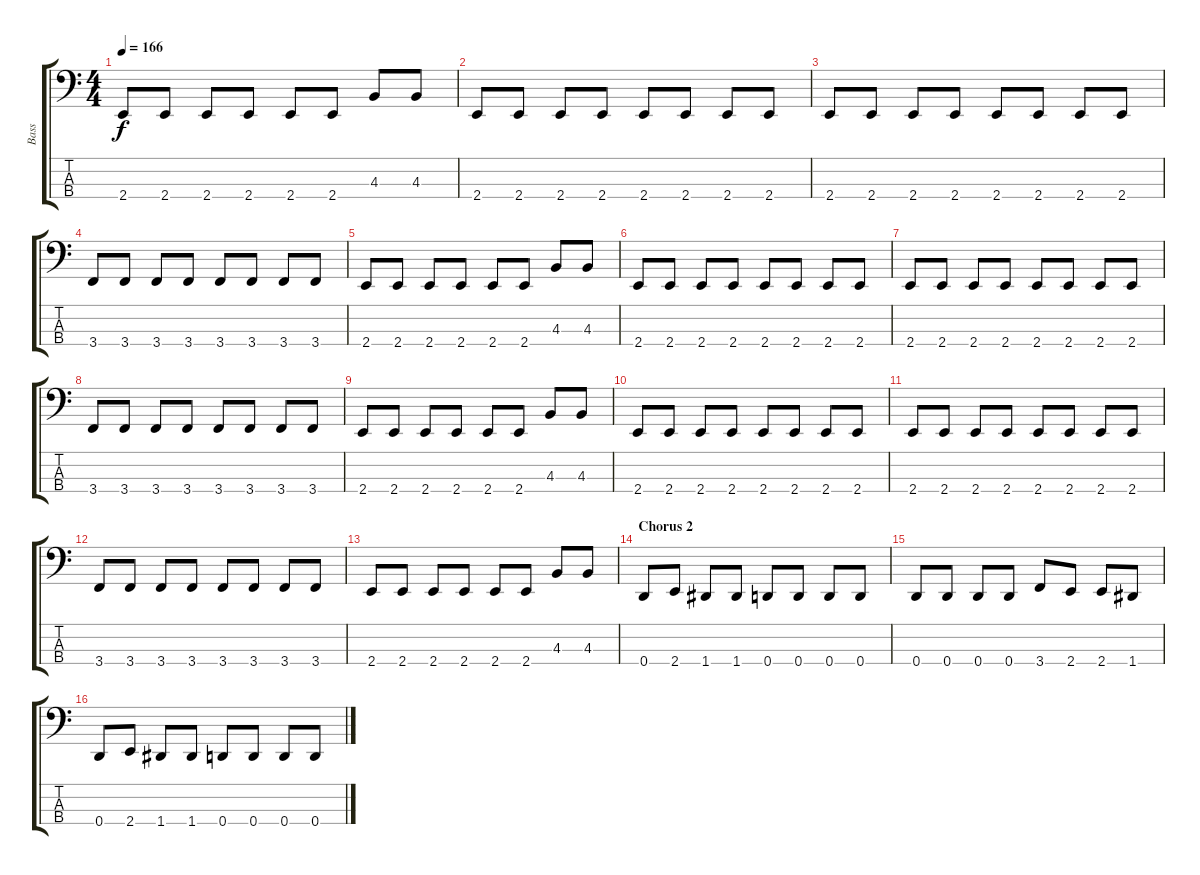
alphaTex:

\track ("Bass" "Bass") {instrument electricbasspick}
\staff {score tabs}
\tuning (F2 C2 G1 D1) {hide}
\ts (4 4)
\tempo 166
\clef f4
\ks c
2.4.8{dy f} 2.4.8 2.4.8 2.4.8 2.4.8 2.4.8 4.3.8 4.3.8 |
2.4.8 2.4.8 2.4.8 2.4.8 2.4.8 2.4.8 2.4.8 2.4.8 |
2.4.8 2.4.8 2.4.8 2.4.8 2.4.8 2.4.8 2.4.8 2.4.8 |
3.4.8 3.4.8 3.4.8 3.4.8 3.4.8 3.4.8 3.4.8 3.4.8 |
2.4.8 2.4.8 2.4.8 2.4.8 2.4.8 2.4.8 4.3.8 4.3.8 |
2.4.8 2.4.8 2.4.8 2.4.8 2.4.8 2.4.8 2.4.8 2.4.8 |
2.4.8 2.4.8 2.4.8 2.4.8 2.4.8 2.4.8 2.4.8 2.4.8 |
3.4.8 3.4.8 3.4.8 3.4.8 3.4.8 3.4.8 3.4.8 3.4.8 |
2.4.8 2.4.8 2.4.8 2.4.8 2.4.8 2.4.8 4.3.8 4.3.8 |
2.4.8 2.4.8 2.4.8 2.4.8 2.4.8 2.4.8 2.4.8 2.4.8 |
2.4.8 2.4.8 2.4.8 2.4.8 2.4.8 2.4.8 2.4.8 2.4.8 |
3.4.8 3.4.8 3.4.8 3.4.8 3.4.8 3.4.8 3.4.8 3.4.8 |
2.4.8 2.4.8 2.4.8 2.4.8 2.4.8 2.4.8 4.3.8 4.3.8 |
\section ("" "Chorus 2")
0.4.8 2.4.8 1.4.8 1.4.8 0.4.8 0.4.8 0.4.8 0.4.8 |
0.4.8 0.4.8 0.4.8 0.4.8 3.4.8 2.4.8 2.4.8 1.4.8 |
0.4.8 2.4.8 1.4.8 1.4.8 0.4.8 0.4.8 0.4.8 0.4.8
